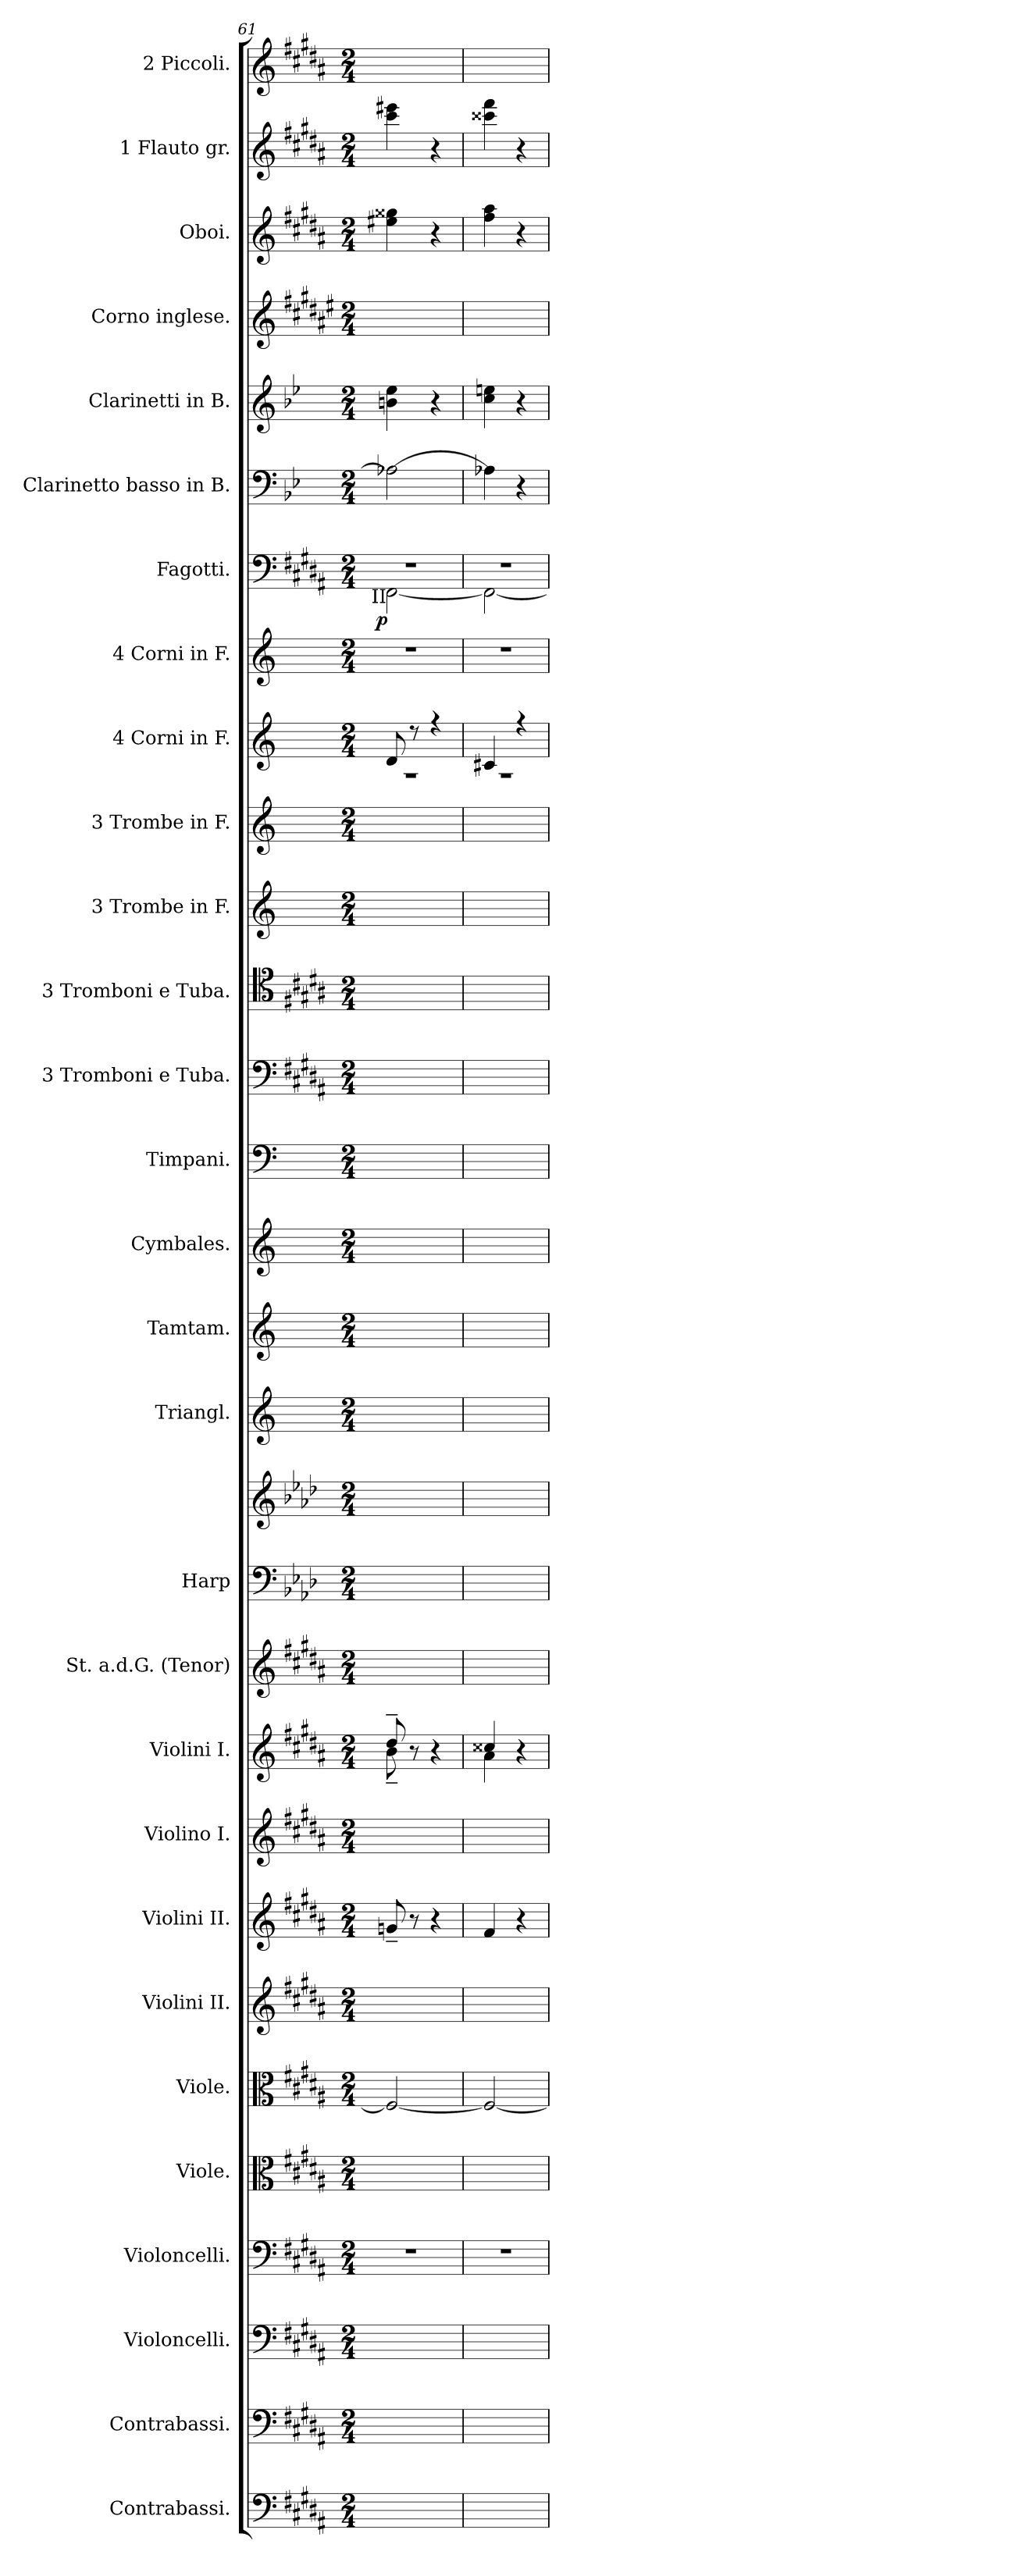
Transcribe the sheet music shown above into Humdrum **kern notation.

**kern	**kern	**kern	**kern	**kern	**kern	**kern	**kern	**kern	**kern	**kern	**kern	**kern	**kern	**kern	**kern	**kern	**kern	**kern	**kern	**kern	**kern	**kern	**kern	**dynam	**kern	**kern	**kern	**kern	**kern	**kern
*part29	*part28	*part27	*part26	*part25	*part24	*part23	*part22	*part21	*part20	*part19	*part18	*part18	*part17	*part16	*part15	*part14	*part13	*part12	*part11	*part10	*part9	*part8	*part7	*part7	*part6	*part5	*part4	*part3	*part2	*part1
*staff30	*staff29	*staff28	*staff27	*staff26	*staff25	*staff24	*staff23	*staff22	*staff21	*staff20	*staff19	*staff18	*staff17	*staff16	*staff15	*staff14	*staff13	*staff12	*staff11	*staff10	*staff9	*staff8	*staff7	*staff7	*staff6	*staff5	*staff4	*staff3	*staff2	*staff1
*I"Contrabassi.	*I"Contrabassi.	*I"Violoncelli.	*I"Violoncelli.	*I"Viole.	*I"Viole.	*I"Violini II.	*I"Violini II.	*I"Violino I.	*I"Violini I.	*I"St. a.d.G. (Tenor)	*I"Harp	*	*I"Triangl.	*I"Tamtam.	*I"Cymbales.	*I"Timpani.	*I"3 Tromboni e Tuba.	*I"3 Tromboni e Tuba.	*I"3 Trombe in F.	*I"3 Trombe in F.	*I"4 Corni in F.	*I"4 Corni in F.	*I"Fagotti.	*	*I"Clarinetto basso in B.	*I"Clarinetti in B.	*I"Corno inglese.	*I"Oboi.	*I"1 Flauto gr.	*I"2 Piccoli.
*I'C. B.	*I'C. B.	*I'Vcll.	*I'Vcll.	*	*	*I'Viol. II.	*I'Viol. II.	*I'Viol. I.	*I'Viol. I.	*I'T	*I'Hp	*	*I'triangl	*I'Tam-Tam.	*I'Cymb	*I'Timp.	*	*	*	*	*	*	*I'Fag.	*	*I'Cl. B. in B	*I'Cl. in B.	*I'Cor.ingl.	*I'Ob.	*I'Fl.gr.	*
*clefF4	*clefF4	*clefF4	*clefF4	*clefC3	*clefC3	*clefG2	*clefG2	*clefG2	*clefG2	*clefG2	*clefF4	*clefG2	*clefG2	*clefG2	*clefG2	*clefF4	*clefF4	*clefC4	*clefG2	*clefG2	*clefG2	*clefG2	*clefF4	*	*clefF4	*clefG2	*clefG2	*clefG2	*clefG2	*clefG2
*	*	*	*	*	*	*	*	*	*	*	*	*	*	*	*	*	*	*	*ITrd-3c-5	*ITrd-3c-5	*ITrd4c7	*ITrd4c7	*	*	*ITrd1c2	*ITrd1c2	*ITrd4c7	*	*	*
*k[f#c#g#d#a#]	*k[f#c#g#d#a#]	*k[f#c#g#d#a#]	*k[f#c#g#d#a#]	*k[f#c#g#d#a#]	*k[f#c#g#d#a#]	*k[f#c#g#d#a#]	*k[f#c#g#d#a#]	*k[f#c#g#d#a#]	*k[f#c#g#d#a#]	*k[f#c#g#d#a#]	*k[b-e-a-d-]	*k[b-e-a-d-]	*k[]	*k[]	*k[]	*k[]	*k[f#c#g#d#a#]	*k[f#c#g#d#a#]	*k[b-]	*k[b-]	*k[b-]	*k[b-]	*k[f#c#g#d#a#]	*	*k[b-e-a-d-]	*k[b-e-a-d-]	*k[f#c#g#d#a#]	*k[f#c#g#d#a#]	*k[f#c#g#d#a#]	*k[f#c#g#d#a#]
*B:	*B:	*B:	*B:	*B:	*B:	*B:	*B:	*B:	*B:	*B:	*	*	*	*	*	*	*B:	*B:	*	*	*	*	*B:	*	*	*	*B:	*B:	*B:	*B:
*M2/4	*M2/4	*M2/4	*M2/4	*M2/4	*M2/4	*M2/4	*M2/4	*M2/4	*M2/4	*M2/4	*M2/4	*M2/4	*M2/4	*M2/4	*M2/4	*M2/4	*M2/4	*M2/4	*M2/4	*M2/4	*M2/4	*M2/4	*M2/4	*	*M2/4	*M2/4	*M2/4	*M2/4	*M2/4	*M2/4
=61	=61	=61	=61	=61	=61	=61	=61	=61	=61	=61	=61	=61	=61	=61	=61	=61	=61	=61	=61	=61	=61	=61	=61	=61	=61	=61	=61	=61	=61	=61
*	*	*	*	*	*	*	*	*	*^	*	*	*	*	*	*	*	*	*	*	*	*^	*	*^	*	*	*	*	*	*	*
!	!	!	!	!	!	!	!	!	!	!	!	!	!	!	!	!	!	!	!	!	!	!	!	!	!LO:TX:b:rj:t=II	!	!	!	!	!	!	!	!
!	!	!	!	!	!	!	!	!	!	!	!	!	!	!	!	!	!	!	!	!	!	!	!	!	!	!	!LO:DY:b:rj	!	!	!	!	!	!
2ryy	2ryy	2ryy	2r	2ryy	2F#/_	2ryy	8gn~>/	2ryy	8dd#~/	8b~\	2ryy	2ryy	2ryy	2ryy	2ryy	2ryy	2ryy	2ryy	2ryy	2ryy	2ryy	8G/	2rA	2r	2rF	[2FF#\	p	2G-X\_	4an\ 4dd-\	2ryy	4ee#X\ 4gg##X\	4ccc#\ 4eee#X\	2ryy
.	.	.	.	.	.	.	8r	.	8r	8ryy	.	.	.	.	.	.	.	.	.	.	.	8r	.	.	.	.	.	.	.	.	.	.	.
.	.	.	.	.	.	.	4r	.	4r	4ryy	.	.	.	.	.	.	.	.	.	.	.	4r	.	.	.	.	.	.	4r	.	4r	4r	.
=62	=62	=62	=62	=62	=62	=62	=62	=62	=62	=62	=62	=62	=62	=62	=62	=62	=62	=62	=62	=62	=62	=62	=62	=62	=62	=62	=62	=62	=62	=62	=62	=62	=62
2ryy	2ryy	2ryy	2r	2ryy	2F#/_	2ryy	4f#/	2ryy	4cc##X/	4a#\	2ryy	2ryy	2ryy	2ryy	2ryy	2ryy	2ryy	2ryy	2ryy	2ryy	2ryy	4F#X/	2rA	2r	2rF	2FF#\_	.	4G-X\]	4b-\ 4ddn\	2ryy	4ff#\ 4aa#\	4ccc##X\ 4fff#\	2ryy
.	.	.	.	.	.	.	4r	.	4r	4ryy	.	.	.	.	.	.	.	.	.	.	.	4r	.	.	.	.	.	4r	4r	.	4r	4r	.
*	*	*	*	*	*	*	*	*	*v	*v	*	*	*	*	*	*	*	*	*	*	*	*v	*v	*	*v	*v	*	*	*	*	*	*	*
=	=	=	=	=	=	=	=	=	=	=	=	=	=	=	=	=	=	=	=	=	=	=	=	=	=	=	=	=	=	=
*-	*-	*-	*-	*-	*-	*-	*-	*-	*-	*-	*-	*-	*-	*-	*-	*-	*-	*-	*-	*-	*-	*-	*-	*-	*-	*-	*-	*-	*-	*-
